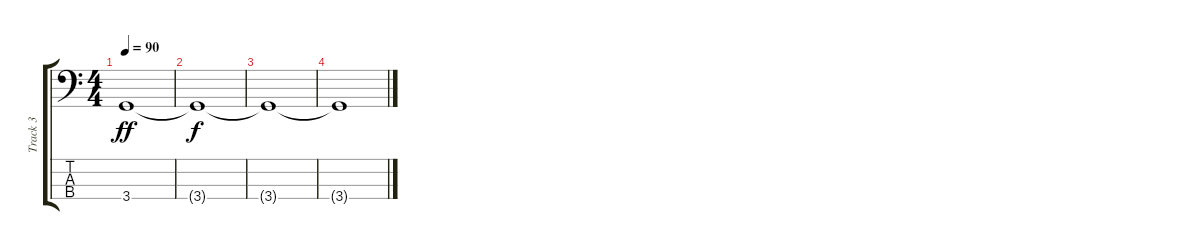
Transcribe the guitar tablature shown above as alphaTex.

\track ("Track 3" "Track 3") {instrument acousticbass}
\staff {score tabs}
\tuning (G2 D2 A1 E1) {hide}
\ts (4 4)
\tempo 90
\clef f4
\ks c
3.4.1{dy ff} |
3.4{t}.1{dy f} |
3.4{t}.1 |
3.4{t}.1
